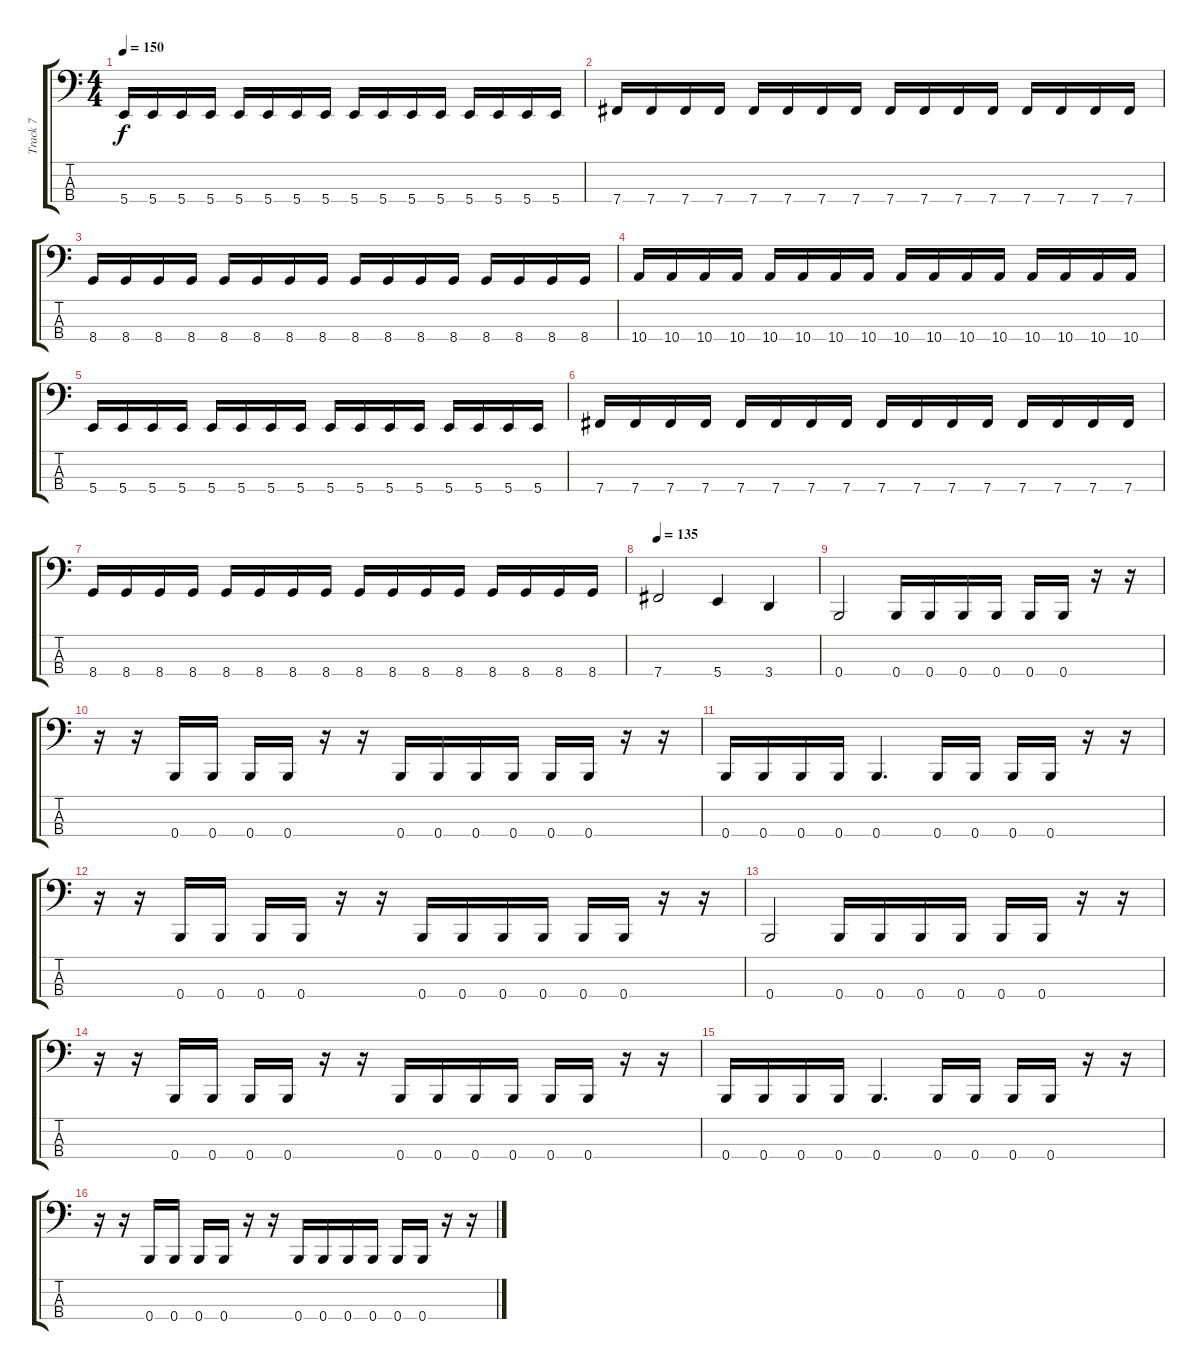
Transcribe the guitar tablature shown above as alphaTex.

\track ("Track 7" "Track 7") {instrument electricbasspick}
\staff {score tabs}
\tuning (E2 B1 Gb1 B0) {hide}
\ts (4 4)
\tempo 150
\clef f4
\ks c
5.4.16{dy f} 5.4.16 5.4.16 5.4.16 5.4.16 5.4.16 5.4.16 5.4.16 5.4.16 5.4.16 5.4.16 5.4.16 5.4.16 5.4.16 5.4.16 5.4.16 |
7.4.16 7.4.16 7.4.16 7.4.16 7.4.16 7.4.16 7.4.16 7.4.16 7.4.16 7.4.16 7.4.16 7.4.16 7.4.16 7.4.16 7.4.16 7.4.16 |
8.4.16 8.4.16 8.4.16 8.4.16 8.4.16 8.4.16 8.4.16 8.4.16 8.4.16 8.4.16 8.4.16 8.4.16 8.4.16 8.4.16 8.4.16 8.4.16 |
10.4.16 10.4.16 10.4.16 10.4.16 10.4.16 10.4.16 10.4.16 10.4.16 10.4.16 10.4.16 10.4.16 10.4.16 10.4.16 10.4.16 10.4.16 10.4.16 |
5.4.16 5.4.16 5.4.16 5.4.16 5.4.16 5.4.16 5.4.16 5.4.16 5.4.16 5.4.16 5.4.16 5.4.16 5.4.16 5.4.16 5.4.16 5.4.16 |
7.4.16 7.4.16 7.4.16 7.4.16 7.4.16 7.4.16 7.4.16 7.4.16 7.4.16 7.4.16 7.4.16 7.4.16 7.4.16 7.4.16 7.4.16 7.4.16 |
8.4.16 8.4.16 8.4.16 8.4.16 8.4.16 8.4.16 8.4.16 8.4.16 8.4.16 8.4.16 8.4.16 8.4.16 8.4.16 8.4.16 8.4.16 8.4.16 |
\tempo 135
7.4.2 5.4.4 3.4.4 |
0.4.2 0.4.16 0.4.16 0.4.16 0.4.16 0.4.16 0.4.16 r.16 r.16 |
r.16 r.16 0.4.16 0.4.16 0.4.16 0.4.16 r.16 r.16 0.4.16 0.4.16 0.4.16 0.4.16 0.4.16 0.4.16 r.16 r.16 |
0.4.16 0.4.16 0.4.16 0.4.16 0.4.4{d} 0.4.16 0.4.16 0.4.16 0.4.16 r.16 r.16 |
r.16 r.16 0.4.16 0.4.16 0.4.16 0.4.16 r.16 r.16 0.4.16 0.4.16 0.4.16 0.4.16 0.4.16 0.4.16 r.16 r.16 |
0.4.2 0.4.16 0.4.16 0.4.16 0.4.16 0.4.16 0.4.16 r.16 r.16 |
r.16 r.16 0.4.16 0.4.16 0.4.16 0.4.16 r.16 r.16 0.4.16 0.4.16 0.4.16 0.4.16 0.4.16 0.4.16 r.16 r.16 |
0.4.16 0.4.16 0.4.16 0.4.16 0.4.4{d} 0.4.16 0.4.16 0.4.16 0.4.16 r.16 r.16 |
r.16 r.16 0.4.16 0.4.16 0.4.16 0.4.16 r.16 r.16 0.4.16 0.4.16 0.4.16 0.4.16 0.4.16 0.4.16 r.16 r.16
